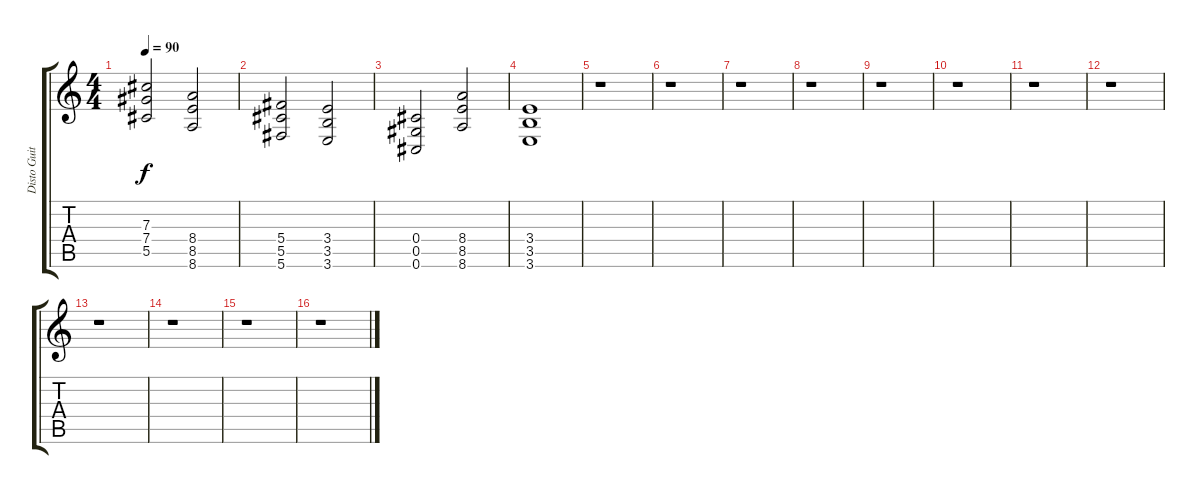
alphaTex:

\track ("Disto Guitar" "Disto Guit") {instrument distortionguitar}
\staff {score tabs}
\tuning (Eb4 Bb3 Gb3 Db3 Ab2 Db2) {hide}
\ts (4 4)
\tempo 90
\clef g2
\ks c
(7.3 7.4 5.5).2{dy f} (8.4 8.5 8.6).2 |
(5.4 5.5 5.6).2 (3.4 3.5 3.6).2 |
(0.4 0.5 0.6).2 (8.4 8.5 8.6).2 |
(3.4 3.5 3.6).1 |
r.1 |
r.1 |
r.1 |
r.1 |
r.1 |
r.1 |
r.1 |
r.1 |
r.1 |
r.1 |
r.1 |
r.1
